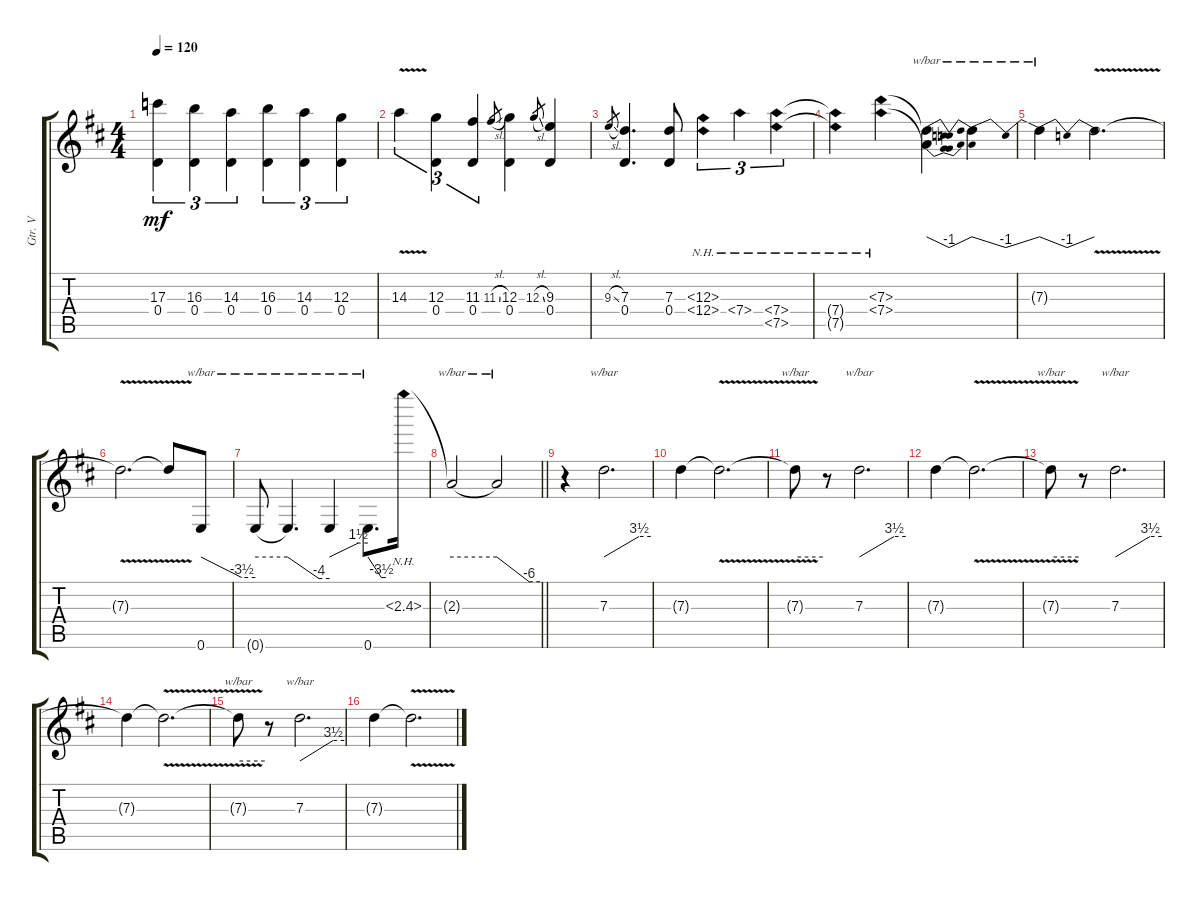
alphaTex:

\track ("Gtr. V" "Gtr. V") {instrument distortionguitar}
\staff {score tabs}
\tuning (E4 B3 G3 D3 A2 E2) {hide}
\ts (4 4)
\tempo 120
\clef g2
\ks d
(17.3 0.4).4{tu (3 2) dy mf} (16.3 0.4).4{tu (3 2)} (14.3 0.4).4{tu (3 2)} (16.3 0.4).4{tu (3 2)} (14.3 0.4).4{tu (3 2)} (12.3 0.4).4{tu (3 2)} |
14.3{v}.4{tu (3 2)} (12.3 0.4).4{tu (3 2)} (11.3 0.4).4{tu (3 2)} 11.3{sl}.8{gr} (12.3 0.4).4 12.3{sl}.8{gr} (9.3 0.4).4 |
9.3{sl}.8{gr} (7.3 0.4).4{d} (7.3 0.4).8 (12.3{nh} 12.4{nh}).4{tu (3 2)} 7.4{nh}.4{tu (3 2)} (7.4{nh} 7.5{nh}).4{tu (3 2)} |
(7.4{nh t} 7.5{nh t}).4 (7.3{nh} 7.4{nh}).4 (7.3{t} 7.4{t}).4{tbe (dip default 0 0 30 -4 60 0)} 7.3{t}.4{tbe (dip default 0 0 30 -4 60 0)} |
7.3{t}.4{tbe (dip default 0 0 30 -4 60 0)} 7.3{v t}.2{d} |
7.3{v t}.2{d} 7.3{t}.8 0.6.8{tbe (custom default 0 0 45 -14 60 -14)} |
0.6{t}.8{tbe (hold default 0 0 60 0)} 0.6{t}.4{d tbe (custom default 0 0 45 -16 60 -16)} 0.6{t}.4{tbe (custom default 0 0 45 6 60 6)} 0.6.8{d tbe (custom default 0 0 45 -14 60 -14)} 2.3{nh}.16 |
\barLineRight lightlight
2.3{t}.2{tbe (hold default 0 0 60 0)} 2.3{t}.2{tbe (custom default 0 0 45 -24 60 -24)} |
r.4 7.3.2{d tbe (custom default 0 0 45 14 60 14)} |
7.3{t}.4 7.3{v t}.2{d} |
7.3{v t}.8{tbe (hold default 0 0 60 0)} r.8 7.3.2{d tbe (custom default 0 0 45 14 60 14)} |
7.3{t}.4 7.3{v t}.2{d} |
7.3{v t}.8{tbe (hold default 0 0 60 0)} r.8 7.3.2{d tbe (custom default 0 0 45 14 60 14)} |
7.3{t}.4 7.3{v t}.2{d} |
7.3{v t}.8{tbe (hold default 0 0 60 0)} r.8 7.3.2{d tbe (custom default 0 0 45 14 60 14)} |
7.3{t}.4 7.3{v t}.2{d}
